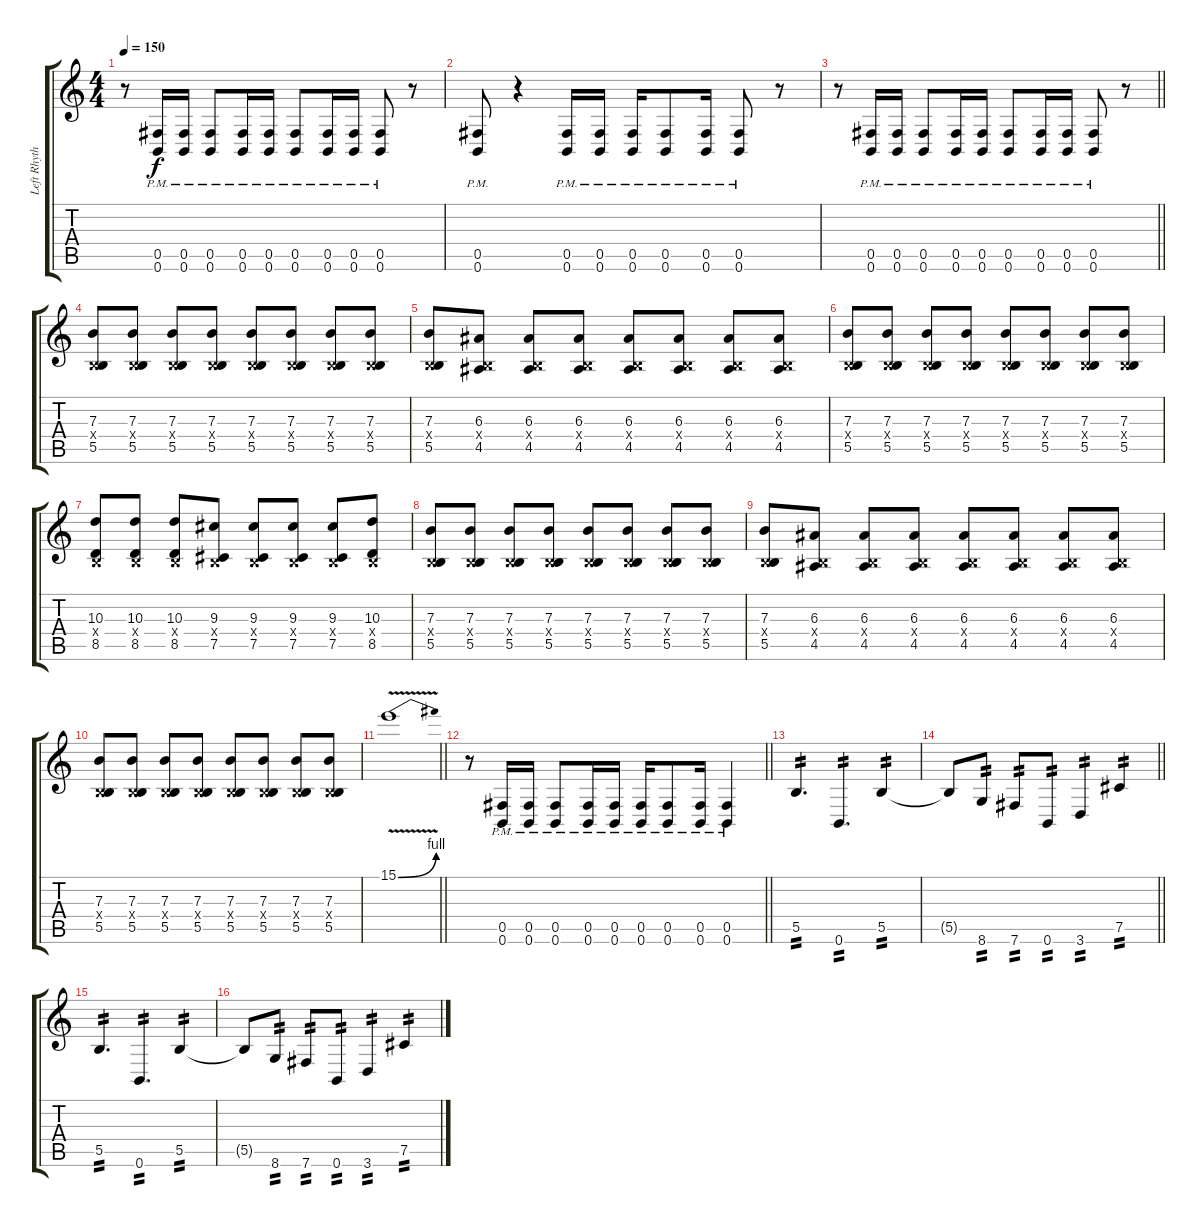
\track ("Left Rhythm" "Left Rhyth") {instrument distortionguitar}
\staff {score tabs}
\tuning (Db4 Ab3 E3 B2 Gb2 B1) {hide}
\ts (4 4)
\tempo 150
\clef g2
\ks c
r.8{dy f} (0.5{pm} 0.6{pm}).16 (0.5{pm} 0.6{pm}).16 (0.5{pm} 0.6{pm}).8 (0.5{pm} 0.6{pm}).16 (0.5{pm} 0.6{pm}).16 (0.5{pm} 0.6{pm}).8 (0.5{pm} 0.6{pm}).16 (0.5{pm} 0.6{pm}).16 (0.5{pm} 0.6{pm}).8 r.8 |
(0.5{pm} 0.6{pm}).8 r.4 (0.5{pm} 0.6{pm}).16 (0.5{pm} 0.6{pm}).16 (0.5{pm} 0.6{pm}).16 (0.5{pm} 0.6{pm}).8 (0.5{pm} 0.6{pm}).16 (0.5{pm} 0.6{pm}).8 r.8 |
\barLineRight lightlight
r.8 (0.5{pm} 0.6{pm}).16 (0.5{pm} 0.6{pm}).16 (0.5{pm} 0.6{pm}).8 (0.5{pm} 0.6{pm}).16 (0.5{pm} 0.6{pm}).16 (0.5{pm} 0.6{pm}).8 (0.5{pm} 0.6{pm}).16 (0.5{pm} 0.6{pm}).16 (0.5{pm} 0.6{pm}).8 r.8 |
\section ("" "")
(7.3 0.4{x} 5.5).8 (7.3 0.4{x} 5.5).8 (7.3 0.4{x} 5.5).8 (7.3 0.4{x} 5.5).8 (7.3 0.4{x} 5.5).8 (7.3 0.4{x} 5.5).8 (7.3 0.4{x} 5.5).8 (7.3 0.4{x} 5.5).8 |
(7.3 0.4{x} 5.5).8 (6.3 0.4{x} 4.5).8 (6.3 0.4{x} 4.5).8 (6.3 0.4{x} 4.5).8 (6.3 0.4{x} 4.5).8 (6.3 0.4{x} 4.5).8 (6.3 0.4{x} 4.5).8 (6.3 0.4{x} 4.5).8 |
(7.3 0.4{x} 5.5).8 (7.3 0.4{x} 5.5).8 (7.3 0.4{x} 5.5).8 (7.3 0.4{x} 5.5).8 (7.3 0.4{x} 5.5).8 (7.3 0.4{x} 5.5).8 (7.3 0.4{x} 5.5).8 (7.3 0.4{x} 5.5).8 |
(10.3 0.4{x} 8.5).8 (10.3 0.4{x} 8.5).8 (10.3 0.4{x} 8.5).8 (9.3 0.4{x} 7.5).8 (9.3 0.4{x} 7.5).8 (9.3 0.4{x} 7.5).8 (9.3 0.4{x} 7.5).8 (10.3 0.4{x} 8.5).8 |
(7.3 0.4{x} 5.5).8 (7.3 0.4{x} 5.5).8 (7.3 0.4{x} 5.5).8 (7.3 0.4{x} 5.5).8 (7.3 0.4{x} 5.5).8 (7.3 0.4{x} 5.5).8 (7.3 0.4{x} 5.5).8 (7.3 0.4{x} 5.5).8 |
(7.3 0.4{x} 5.5).8 (6.3 0.4{x} 4.5).8 (6.3 0.4{x} 4.5).8 (6.3 0.4{x} 4.5).8 (6.3 0.4{x} 4.5).8 (6.3 0.4{x} 4.5).8 (6.3 0.4{x} 4.5).8 (6.3 0.4{x} 4.5).8 |
(7.3 0.4{x} 5.5).8 (7.3 0.4{x} 5.5).8 (7.3 0.4{x} 5.5).8 (7.3 0.4{x} 5.5).8 (7.3 0.4{x} 5.5).8 (7.3 0.4{x} 5.5).8 (7.3 0.4{x} 5.5).8 (7.3 0.4{x} 5.5).8 |
\barLineRight lightlight
15.1{be (bend 0 0 60 4) v}.1 |
\section ("" "")
\barLineRight lightlight
r.8 (0.5{pm} 0.6{pm}).16 (0.5{pm} 0.6{pm}).16 (0.5{pm} 0.6{pm}).8 (0.5{pm} 0.6{pm}).16 (0.5{pm} 0.6{pm}).16 (0.5{pm} 0.6{pm}).16 (0.5{pm} 0.6{pm}).8 (0.5{pm} 0.6{pm}).16 (0.5{pm} 0.6{pm}).4 |
\section ("" "")
5.5.4{d tp 2} 0.6.4{d tp 2} 5.5.4{tp 2} |
\barLineRight lightlight
5.5{t}.8 8.6.8{tp 2} 7.6.8{tp 2} 0.6.8{tp 2} 3.6.4{tp 2} 7.5.4{tp 2} |
\section ("" "")
5.5.4{d tp 2} 0.6.4{d tp 2} 5.5.4{tp 2} |
5.5{t}.8 8.6.8{tp 2} 7.6.8{tp 2} 0.6.8{tp 2} 3.6.4{tp 2} 7.5.4{tp 2}
